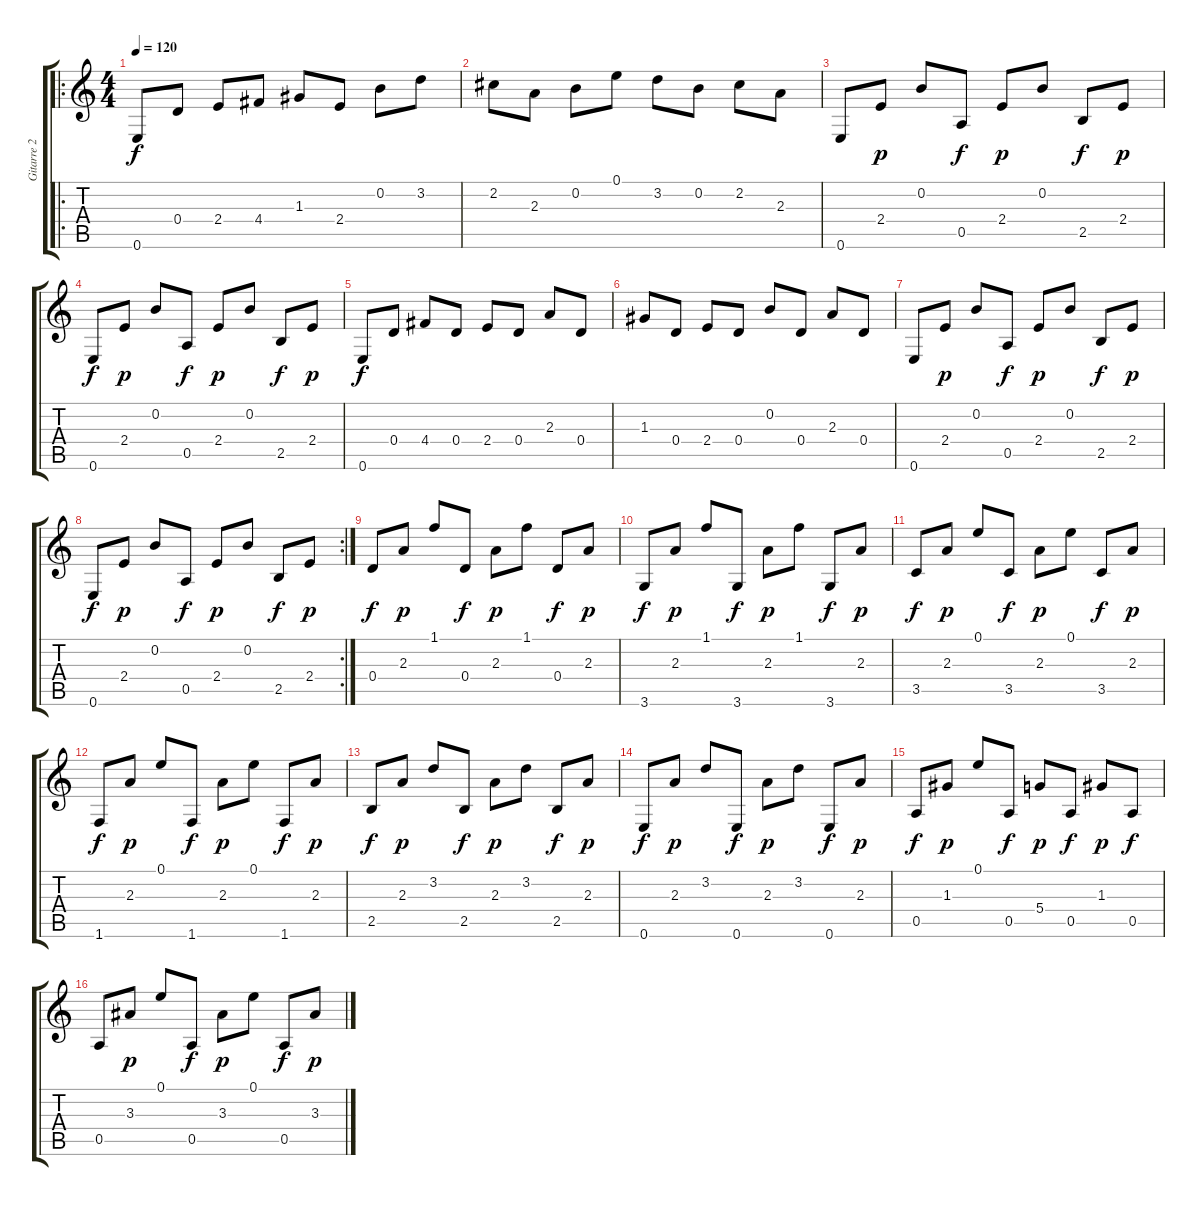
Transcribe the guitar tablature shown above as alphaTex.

\track ("Gitarre 2" "Gitarre 2") {instrument acousticguitarnylon}
\staff {score tabs}
\tuning (E4 B3 G3 D3 A2 E2) {hide}
\ro
\ts (4 4)
\tempo 120
\clef g2
\ks c
0.6.8{dy f} 0.4.8 2.4.8 4.4.8 1.3.8 2.4.8 0.2.8 3.2.8 |
2.2.8 2.3.8 0.2.8 0.1.8 3.2.8 0.2.8 2.2.8 2.3.8 |
0.6.8 2.4.8{dy p} 0.2.8 0.5.8{dy f} 2.4.8{dy p} 0.2.8 2.5.8{dy f} 2.4.8{dy p} |
0.6.8{dy f} 2.4.8{dy p} 0.2.8 0.5.8{dy f} 2.4.8{dy p} 0.2.8 2.5.8{dy f} 2.4.8{dy p} |
0.6.8{dy f} 0.4.8 4.4.8 0.4.8 2.4.8 0.4.8 2.3.8 0.4.8 |
1.3.8 0.4.8 2.4.8 0.4.8 0.2.8 0.4.8 2.3.8 0.4.8 |
0.6.8 2.4.8{dy p} 0.2.8 0.5.8{dy f} 2.4.8{dy p} 0.2.8 2.5.8{dy f} 2.4.8{dy p} |
\rc 2
0.6.8{dy f} 2.4.8{dy p} 0.2.8 0.5.8{dy f} 2.4.8{dy p} 0.2.8 2.5.8{dy f} 2.4.8{dy p} |
0.4.8{dy f} 2.3.8{dy p} 1.1.8 0.4.8{dy f} 2.3.8{dy p} 1.1.8 0.4.8{dy f} 2.3.8{dy p} |
3.6.8{dy f} 2.3.8{dy p} 1.1.8 3.6.8{dy f} 2.3.8{dy p} 1.1.8 3.6.8{dy f} 2.3.8{dy p} |
3.5.8{dy f} 2.3.8{dy p} 0.1.8 3.5.8{dy f} 2.3.8{dy p} 0.1.8 3.5.8{dy f} 2.3.8{dy p} |
1.6.8{dy f} 2.3.8{dy p} 0.1.8 1.6.8{dy f} 2.3.8{dy p} 0.1.8 1.6.8{dy f} 2.3.8{dy p} |
2.5.8{dy f} 2.3.8{dy p} 3.2.8 2.5.8{dy f} 2.3.8{dy p} 3.2.8 2.5.8{dy f} 2.3.8{dy p} |
0.6.8{dy f} 2.3.8{dy p} 3.2.8 0.6.8{dy f} 2.3.8{dy p} 3.2.8 0.6.8{dy f} 2.3.8{dy p} |
0.5.8{dy f} 1.3.8{dy p} 0.1.8 0.5.8{dy f} 5.4.8{dy p} 0.5.8{dy f} 1.3.8{dy p} 0.5.8{dy f} |
0.5.8 3.3.8{dy p} 0.1.8 0.5.8{dy f} 3.3.8{dy p} 0.1.8 0.5.8{dy f} 3.3.8{dy p}
